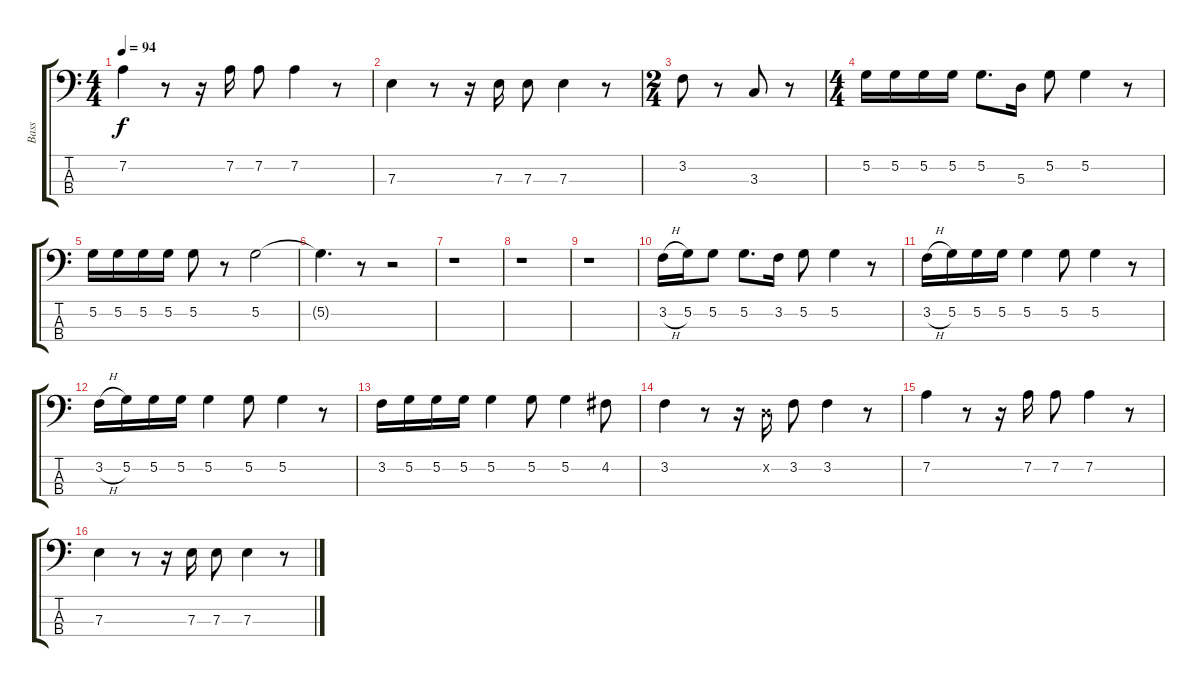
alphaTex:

\track ("Bass" "Bass") {instrument electricbassfinger}
\staff {score tabs}
\tuning (G2 D2 A1 E1) {hide}
\ts (4 4)
\tempo 94
\clef f4
\ks c
7.2.4{dy f} r.8 r.16 7.2.16 7.2.8 7.2.4 r.8 |
7.3.4 r.8 r.16 7.3.16 7.3.8 7.3.4 r.8 |
\ts (2 4)
3.2.8 r.8 3.3.8 r.8 |
\ts (4 4)
5.2.16 5.2.16 5.2.16 5.2.16 5.2.8{d} 5.3.16 5.2.8 5.2.4 r.8 |
5.2.16 5.2.16 5.2.16 5.2.16 5.2.8 r.8 5.2.2 |
5.2{t}.4{d} r.8 r.2 |
r.1 |
r.1 |
r.1 |
3.2{h}.16 5.2.16 5.2.8 5.2.8{d} 3.2.16 5.2.8 5.2.4 r.8 |
3.2{h}.16 5.2.16 5.2.16 5.2.16 5.2.4 5.2.8 5.2.4 r.8 |
3.2{h}.16 5.2.16 5.2.16 5.2.16 5.2.4 5.2.8 5.2.4 r.8 |
3.2.16 5.2.16 5.2.16 5.2.16 5.2.4 5.2.8 5.2.4 4.2.8 |
3.2.4 r.8 r.16 0.2{x}.16 3.2.8 3.2.4 r.8 |
7.2.4 r.8 r.16 7.2.16 7.2.8 7.2.4 r.8 |
7.3.4 r.8 r.16 7.3.16 7.3.8 7.3.4 r.8
